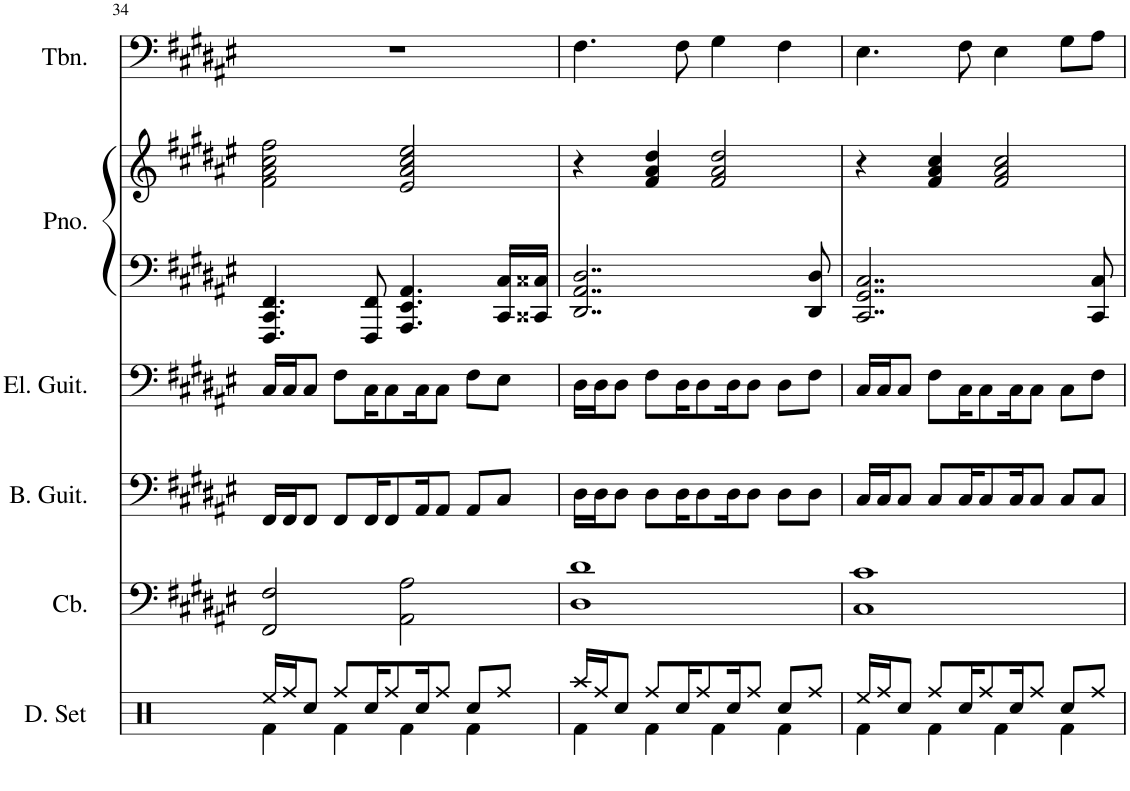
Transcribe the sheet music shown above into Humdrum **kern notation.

**kern	**kern	**kern	**kern	**kern	**kern	**kern
*part6	*part5	*part4	*part3	*part2	*part2	*part1
*staff7	*staff6	*staff5	*staff4	*staff3	*staff2	*staff1
*I"Drumset	*I"Contrabass	*I"Bass Guitar	*I"Electric Guitar	*I"Piano	*	*I"Trombone
*I'D. Set	*I'Cb.	*I'B. Guit.	*I'El. Guit.	*I'Pno.	*	*I'Tbn.
!!LO:PB:g=z
*clefX	*clefF4	*clefF4	*clefF4	*clefF4	*clefG2	*clefF4
*	*Trd7c12	*Trd7c12	*	*	*	*
*k[]	*k[f#c#g#d#a#e#]	*k[f#c#g#d#a#e#]	*k[f#c#g#d#a#e#]	*k[f#c#g#d#a#e#]	*k[f#c#g#d#a#e#]	*k[f#c#g#d#a#e#]
*M4/4	*M4/4	*M4/4	*M4/4	*M4/4	*M4/4	*M4/4
=34	=34	=34	=34	=34	=34	=34
*^	*	*	*	*	*	*
16Ree/LL	4Rf\	2FF#/ 2F#/	16FF#/LL	16C#/LL	4.FFF#/ 4.CC#/ 4.FF#/	2f#\ 2a#\ 2cc#\ 2ff#\	1r
16Rff/J	.	.	16FF#/J	16C#/J	.	.	.
8Rcc/J	.	.	8FF#/J	8C#/J	.	.	.
8Rff/L	4Rf\	.	8FF#/L	8F#\L	.	.	.
16Rcc/K	.	.	16FF#/K	16C#\K	8FFF#/ 8FF#/	.	.
8Rff/	.	.	8FF#/	8C#\	.	.	.
.	4Rf\	2AA#\ 2A#\	.	.	4.AAA#/ 4.EE#/ 4.AA#/	2e#/ 2a#/ 2cc#/ 2ee#/	.
16Rcc/K	.	.	16AA#/K	16C#\K	.	.	.
8Rff/J	.	.	8AA#/J	8C#\J	.	.	.
8Rcc/L	4Rf\	.	8AA#/L	8F#\L	.	.	.
8Rff/J	.	.	8C#/J	8E#\J	16CC#/ 16C#/LL	.	.
.	.	.	.	.	16CC##X/ 16C##X/JJ	.	.
=35	=35	=35	=35	=35	=35	=35	=35
16Raa/LL	4Rf\	1D# 1d#	16D#\LL	16D#\LL	2..DD#/ 2..AA#/ 2..D#/	4r	4.F#\
16Rff/J	.	.	16D#\J	16D#\J	.	.	.
8Rcc/J	.	.	8D#\J	8D#\J	.	.	.
8Rff/L	4Rf\	.	8D#\L	8F#\L	.	4f#/ 4a#/ 4dd#/	.
16Rcc/K	.	.	16D#\K	16D#\K	.	.	8F#\
8Rff/	.	.	8D#\	8D#\	.	.	.
.	4Rf\	.	.	.	.	2f#/ 2a#/ 2dd#/	4G#\
16Rcc/K	.	.	16D#\K	16D#\K	.	.	.
8Rff/J	.	.	8D#\J	8D#\J	.	.	.
8Rcc/L	4Rf\	.	8D#\L	8D#\L	.	.	4F#\
8Rff/J	.	.	8D#\J	8F#\J	8DD#/ 8D#/	.	.
=36	=36	=36	=36	=36	=36	=36	=36
16Ree/LL	4Rf\	1C# 1c#	16C#/LL	16C#/LL	2..CC#/ 2..GG#/ 2..C#/	4r	4.E#\
16Rff/J	.	.	16C#/J	16C#/J	.	.	.
8Rcc/J	.	.	8C#/J	8C#/J	.	.	.
8Rff/L	4Rf\	.	8C#/L	8F#\L	.	4f#/ 4a#/ 4cc#/	.
16Rcc/K	.	.	16C#/K	16C#\K	.	.	8F#\
8Rff/	.	.	8C#/	8C#\	.	.	.
.	4Rf\	.	.	.	.	2f#/ 2a#/ 2cc#/	4E#\
16Rcc/K	.	.	16C#/K	16C#\K	.	.	.
8Rff/J	.	.	8C#/J	8C#\J	.	.	.
8Rcc/L	4Rf\	.	8C#/L	8C#\L	.	.	8G#\L
8Rff/J	.	.	8C#/J	8F#\J	8CC#/ 8C#/	.	8A#\J
*v	*v	*	*	*	*	*	*
=	=	=	=	=	=	=
*-	*-	*-	*-	*-	*-	*-
